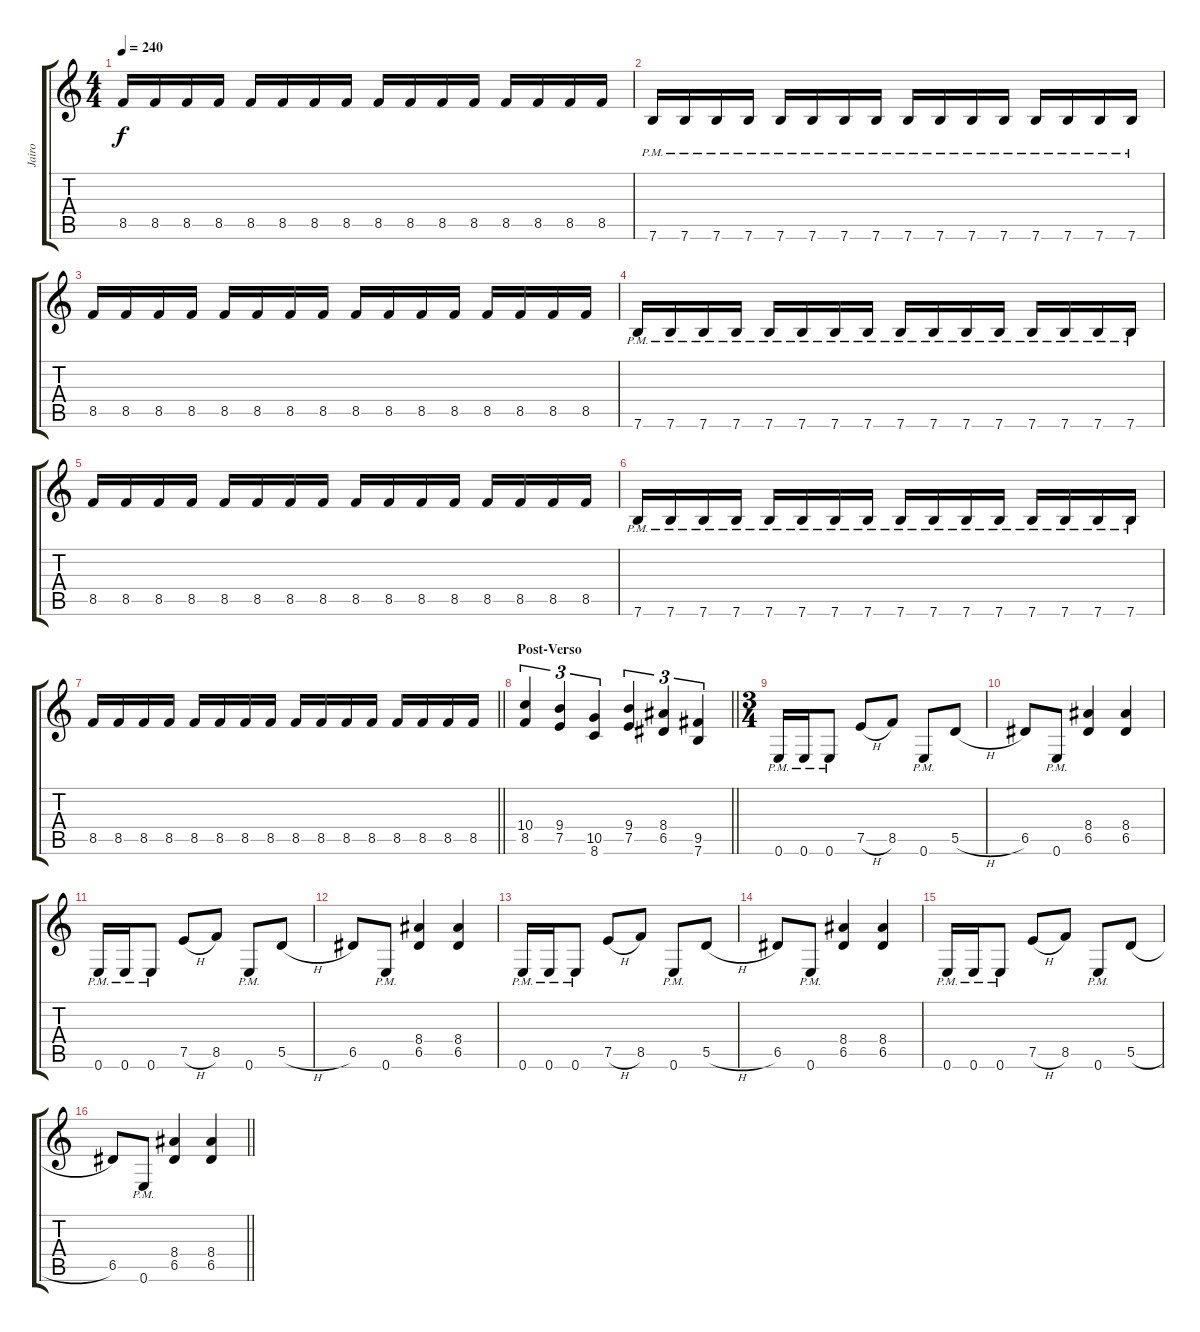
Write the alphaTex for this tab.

\track ("Jairo" "Jairo") {instrument distortionguitar}
\staff {score tabs}
\tuning (E4 B3 G3 D3 A2 E2) {hide}
\ts (4 4)
\tempo 240
\clef g2
\ks c
8.5.16{dy f} 8.5.16 8.5.16 8.5.16 8.5.16 8.5.16 8.5.16 8.5.16 8.5.16 8.5.16 8.5.16 8.5.16 8.5.16 8.5.16 8.5.16 8.5.16 |
7.6{pm}.16 7.6{pm}.16 7.6{pm}.16 7.6{pm}.16 7.6{pm}.16 7.6{pm}.16 7.6{pm}.16 7.6{pm}.16 7.6{pm}.16 7.6{pm}.16 7.6{pm}.16 7.6{pm}.16 7.6{pm}.16 7.6{pm}.16 7.6{pm}.16 7.6{pm}.16 |
8.5.16 8.5.16 8.5.16 8.5.16 8.5.16 8.5.16 8.5.16 8.5.16 8.5.16 8.5.16 8.5.16 8.5.16 8.5.16 8.5.16 8.5.16 8.5.16 |
7.6{pm}.16 7.6{pm}.16 7.6{pm}.16 7.6{pm}.16 7.6{pm}.16 7.6{pm}.16 7.6{pm}.16 7.6{pm}.16 7.6{pm}.16 7.6{pm}.16 7.6{pm}.16 7.6{pm}.16 7.6{pm}.16 7.6{pm}.16 7.6{pm}.16 7.6{pm}.16 |
8.5.16 8.5.16 8.5.16 8.5.16 8.5.16 8.5.16 8.5.16 8.5.16 8.5.16 8.5.16 8.5.16 8.5.16 8.5.16 8.5.16 8.5.16 8.5.16 |
7.6{pm}.16 7.6{pm}.16 7.6{pm}.16 7.6{pm}.16 7.6{pm}.16 7.6{pm}.16 7.6{pm}.16 7.6{pm}.16 7.6{pm}.16 7.6{pm}.16 7.6{pm}.16 7.6{pm}.16 7.6{pm}.16 7.6{pm}.16 7.6{pm}.16 7.6{pm}.16 |
\barLineRight lightlight
8.5.16 8.5.16 8.5.16 8.5.16 8.5.16 8.5.16 8.5.16 8.5.16 8.5.16 8.5.16 8.5.16 8.5.16 8.5.16 8.5.16 8.5.16 8.5.16 |
\section ("" "Post-Verso")
\barLineRight lightlight
(10.4 8.5).4{tu (3 2)} (9.4 7.5).4{tu (3 2)} (10.5 8.6).4{tu (3 2)} (9.4 7.5).4{tu (3 2)} (8.4 6.5).4{tu (3 2)} (9.5 7.6).4{tu (3 2)} |
\ts (3 4)
0.6{pm}.16 0.6{pm}.16 0.6{pm}.8 7.5{h}.8 8.5.8 0.6{pm}.8 5.5{h}.8 |
6.5.8 0.6{pm}.8 (8.4 6.5).4 (8.4 6.5).4 |
0.6{pm}.16 0.6{pm}.16 0.6{pm}.8 7.5{h}.8 8.5.8 0.6{pm}.8 5.5{h}.8 |
6.5.8 0.6{pm}.8 (8.4 6.5).4 (8.4 6.5).4 |
0.6{pm}.16 0.6{pm}.16 0.6{pm}.8 7.5{h}.8 8.5.8 0.6{pm}.8 5.5{h}.8 |
6.5.8 0.6{pm}.8 (8.4 6.5).4 (8.4 6.5).4 |
0.6{pm}.16 0.6{pm}.16 0.6{pm}.8 7.5{h}.8 8.5.8 0.6{pm}.8 5.5{h}.8 |
\barLineRight lightlight
6.5.8 0.6{pm}.8 (8.4 6.5).4 (8.4 6.5).4
